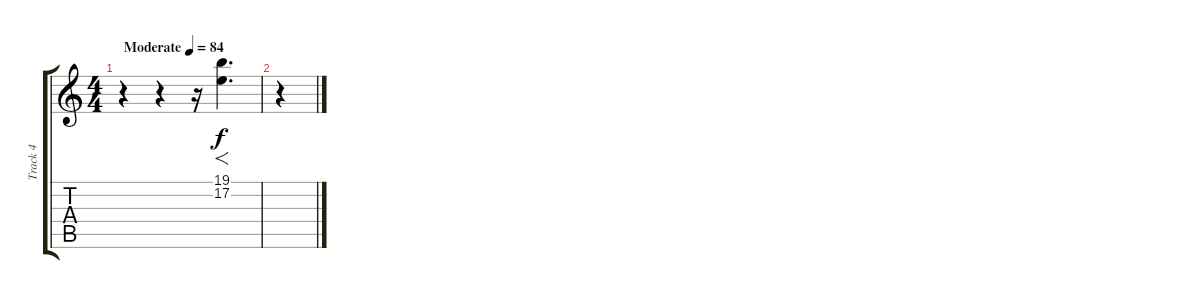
\track ("Track 4" "Track 4") {instrument tremolostrings}
\staff {score tabs}
\tuning (E4 B3 G3 D3 A2 E2) {hide}
\ts (4 4)
\tempo (84 "Moderate")
\clef g2
\ks c
r.4{dy f instrument tremolostrings} r.4 r.16 (19.1 17.2).4{f d} |
r.4
